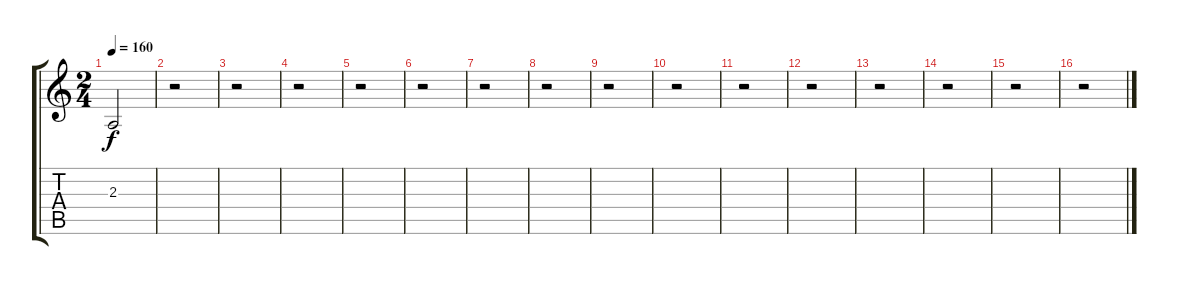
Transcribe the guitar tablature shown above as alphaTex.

\track "" {instrument helicopter}
\staff {score tabs}
\tuning (E4 B3 G3 D3 A2 E2) {hide}
\ts (2 4)
\tempo 160
\clef g2
\ks c
2.3{t}.2{dy f} |
r.2 |
r.2 |
r.2 |
r.2 |
r.2 |
r.2 |
r.2 |
r.2 |
r.2 |
r.2 |
r.2 |
r.2 |
r.2 |
r.2 |
r.2
